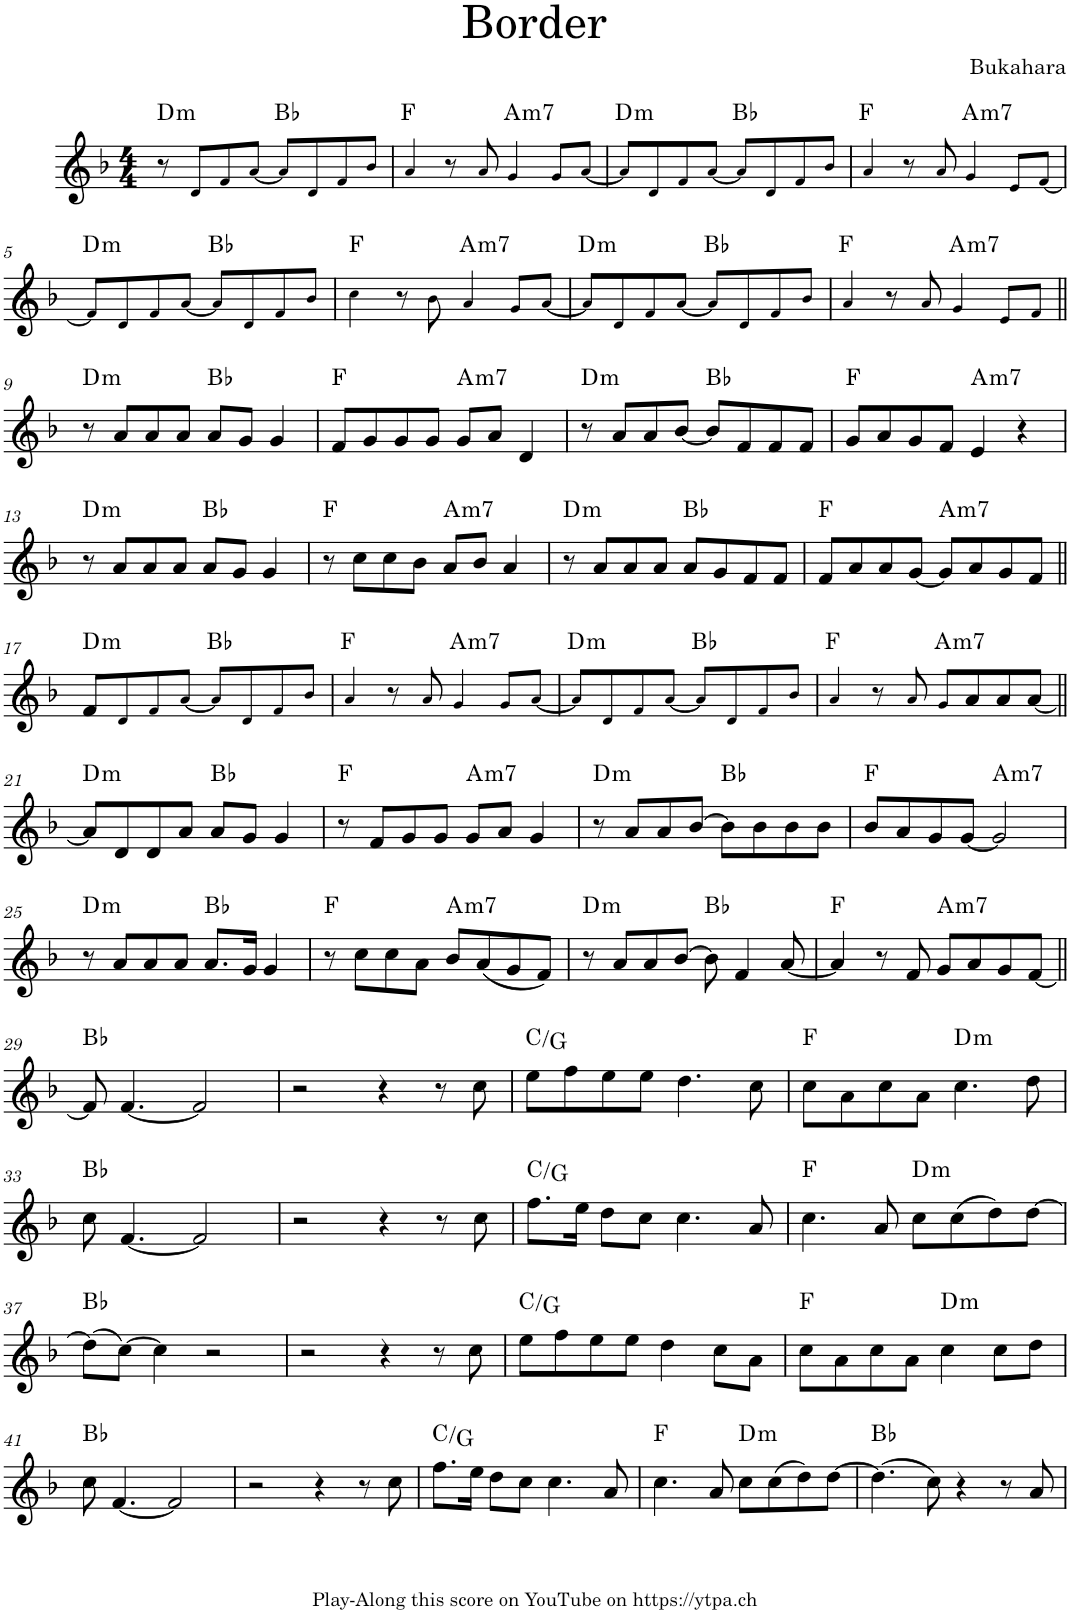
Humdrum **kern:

**kern	**harte
*part1	*part1
*staff1	*
*I"Piano	*
*I'Pno.	*
*clefG2	*
*k[b-]	*
*M4/4	*
=1	=1
!	!LO:H:kt=m
8r	D:min
8d!/L	.
8f!/	.
[8a!/J	.
8a!/L]	Bb:maj
8d!/	.
8f!/	.
8b-!/J	.
=2	=2
4a!/	F:maj
8r	.
8a!/	.
!	!LO:H:kt=m7
4g!/	A:min7
8g!/L	.
[8a!/J	.
=3	=3
!	!LO:H:kt=m
8a!/L]	D:min
8d!/	.
8f!/	.
[8a!/J	.
8a!/L]	Bb:maj
8d!/	.
8f!/	.
8b-!/J	.
=4	=4
4a!/	F:maj
8r	.
8a!/	.
!	!LO:H:kt=m7
4g!/	A:min7
8e!/L	.
[8f!/J	.
!!LO:LB:g=z
=5	=5
!	!LO:H:kt=m
8f!/L]	D:min
8d!/	.
8f!/	.
[8a!/J	.
8a!/L]	Bb:maj
8d!/	.
8f!/	.
8b-!/J	.
=6	=6
4cc!\	F:maj
8r	.
8b-!\	.
!	!LO:H:kt=m7
4a!/	A:min7
8g!/L	.
[8a!/J	.
=7	=7
!	!LO:H:kt=m
8a!/L]	D:min
8d!/	.
8f!/	.
[8a!/J	.
8a!/L]	Bb:maj
8d!/	.
8f!/	.
8b-!/J	.
=8	=8
4a!/	F:maj
8r	.
8a!/	.
!	!LO:H:kt=m7
4g!/	A:min7
8e!/L	.
8f!/J	.
!!LO:LB:g=z
=9||	=9||
!	!LO:H:kt=m
8r	D:min
8a/L	.
8a/	.
8a/J	.
8a/L	Bb:maj
8g/J	.
4g/	.
=10	=10
8f/L	F:maj
8g/	.
8g/	.
8g/J	.
!	!LO:H:kt=m7
8g/L	A:min7
8a/J	.
4d/	.
=11	=11
!	!LO:H:kt=m
8r	D:min
8a/L	.
8a/	.
[8b-/J	.
8b-/L]	Bb:maj
8f/	.
8f/	.
8f/J	.
=12	=12
8g/L	F:maj
8a/	.
8g/	.
8f/J	.
!	!LO:H:kt=m7
4e/	A:min7
4r	.
!!LO:LB:g=z
=13	=13
!	!LO:H:kt=m
8r	D:min
8a/L	.
8a/	.
8a/J	.
8a/L	Bb:maj
8g/J	.
4g/	.
=14	=14
8r	F:maj
8cc\L	.
8cc\	.
8b-\J	.
!	!LO:H:kt=m7
8a/L	A:min7
8b-/J	.
4a/	.
=15	=15
!	!LO:H:kt=m
8r	D:min
8a/L	.
8a/	.
8a/J	.
8a/L	Bb:maj
8g/	.
8f/	.
8f/J	.
=16	=16
8f/L	F:maj
8a/	.
8a/	.
[8g/J	.
!	!LO:H:kt=m7
8g/L]	A:min7
8a/	.
8g/	.
8f/J	.
!!LO:LB:g=z
=17||	=17||
!	!LO:H:kt=m
8f/L	D:min
8d!/	.
8f!/	.
[8a!/J	.
8a!/L]	Bb:maj
8d!/	.
8f!/	.
8b-!/J	.
=18	=18
4a!/	F:maj
8r	.
8a!/	.
!	!LO:H:kt=m7
4g!/	A:min7
8g!/L	.
[8a!/J	.
=19	=19
!	!LO:H:kt=m
8a!/L]	D:min
8d!/	.
8f!/	.
[8a!/J	.
8a!/L]	Bb:maj
8d!/	.
8f!/	.
8b-!/J	.
=20	=20
4a!/	F:maj
8r	.
8a!/	.
!	!LO:H:kt=m7
8g!/L	A:min7
8a/	.
8a/	.
[8a/J	.
!!LO:LB:g=z
=21||	=21||
!	!LO:H:kt=m
8a/L]	D:min
8d/	.
8d/	.
8a/J	.
8a/L	Bb:maj
8g/J	.
4g/	.
=22	=22
8r	F:maj
8f/L	.
8g/	.
8g/J	.
!	!LO:H:kt=m7
8g/L	A:min7
8a/J	.
4g/	.
=23	=23
!	!LO:H:kt=m
8r	D:min
8a/L	.
8a/	.
[8b-/J	.
8b-\L]	Bb:maj
8b-\	.
8b-\	.
8b-\J	.
=24	=24
8b-/L	F:maj
8a/	.
8g/	.
[8g/J	.
!	!LO:H:kt=m7
2g/]	A:min7
!!LO:LB:g=z
=25	=25
!	!LO:H:kt=m
8r	D:min
8a/L	.
8a/	.
8a/J	.
8.a/L	Bb:maj
16g/Jk	.
4g/	.
=26	=26
8r	F:maj
8cc\L	.
8cc\	.
8a\J	.
!	!LO:H:kt=m7
8b-/L	A:min7
(8a/	.
8g/	.
8f/J)	.
=27	=27
!	!LO:H:kt=m
8r	D:min
8a/L	.
8a/	.
[8b-/J	.
8b-\]	Bb:maj
4f/	.
[8a/	.
=28	=28
4a/]	F:maj
8r	.
8f/	.
!	!LO:H:kt=m7
8g/L	A:min7
8a/	.
8g/	.
[8f/J	.
!!LO:LB:g=z
=29||	=29||
8f/]	Bb:maj
[4.f/	.
2f/]	.
=30	=30
2r	.
4r	.
8r	.
8cc\	.
=31	=31
8ee\L	C:maj/5
8ff\	.
8ee\	.
8ee\J	.
4.dd\	.
8cc\	.
=32	=32
8cc\L	F:maj
8a\	.
8cc\	.
8a\J	.
!	!LO:H:kt=m
4.cc\	D:min
8dd\	.
!!LO:LB:g=z
=33	=33
8cc\	Bb:maj
[4.f/	.
2f/]	.
=34	=34
2r	.
4r	.
8r	.
8cc\	.
=35	=35
8.ff\L	C:maj/5
16ee\Jk	.
8dd\L	.
8cc\J	.
4.cc\	.
8a/	.
=36	=36
4.cc\	F:maj
8a/	.
!	!LO:H:kt=m
8cc\L	D:min
(8cc\	.
8dd\)	.
[8dd\J	.
!!LO:LB:g=z
=37	=37
(8dd\L]	Bb:maj
[8cc\J)	.
4cc\]	.
2r	.
=38	=38
2r	.
4r	.
8r	.
8cc\	.
=39	=39
8ee\L	C:maj/5
8ff\	.
8ee\	.
8ee\J	.
4dd\	.
8cc\L	.
8a\J	.
=40	=40
8cc\L	F:maj
8a\	.
8cc\	.
8a\J	.
!	!LO:H:kt=m
4cc\	D:min
8cc\L	.
8dd\J	.
!!LO:LB:g=z
=41	=41
8cc\	Bb:maj
[4.f/	.
2f/]	.
=42	=42
2r	.
4r	.
8r	.
8cc\	.
=43	=43
8.ff\L	C:maj/5
16ee\Jk	.
8dd\L	.
8cc\J	.
4.cc\	.
8a/	.
=44	=44
4.cc\	F:maj
8a/	.
!	!LO:H:kt=m
8cc\L	D:min
(8cc\	.
8dd\)	.
[8dd\J	.
=45	=45
(4.dd\]	Bb:maj
8cc\)	.
4r	.
8r	.
8a/	.
=	=
*-	*-
